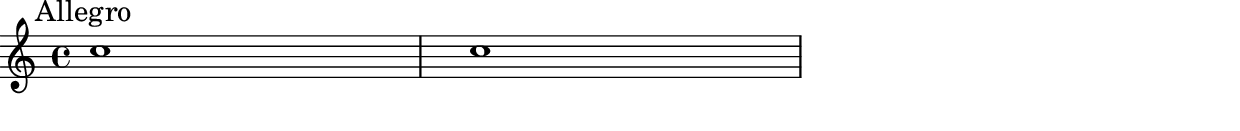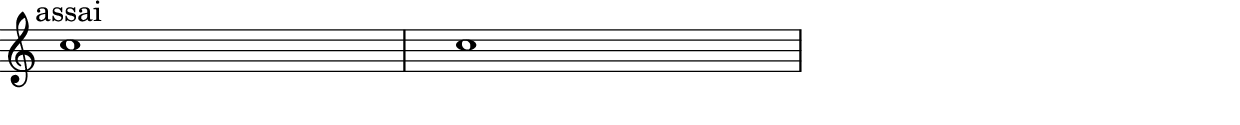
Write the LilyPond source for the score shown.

%% Generated by lilypond-book
%% Options: [exampleindent=10.16\mm,fragment,indent=0\mm,line-width=160\mm,quote,relative=2]
\include "lilypond-book-preamble.ly"


% ****************************************************************
% Start cut-&-pastable-section
% ****************************************************************

#(ly:set-option 'eps-box-padding 3.000000)



\paper {
  indent = 0\mm
  line-width = 160\mm
  % offset the left padding, also add 1mm as lilypond creates cropped
  % images with a little space on the right
  line-width = #(- line-width (* mm  3.000000) (* mm 1))
  line-width = 160\mm - 2.0 * 10.16\mm
  % offset the left padding, also add 1mm as lilypond creates cropped
  % images with a little space on the right
  line-width = #(- line-width (* mm  3.000000) (* mm 1))
}

\layout {
  
}


\relative c''
{


% ****************************************************************
% ly snippet contents follows:
% ****************************************************************
\sourcefileline 304
\mark "Allegro"
c1 c
\mark "assai" \break
c  c



% ****************************************************************
% end ly snippet
% ****************************************************************
}
